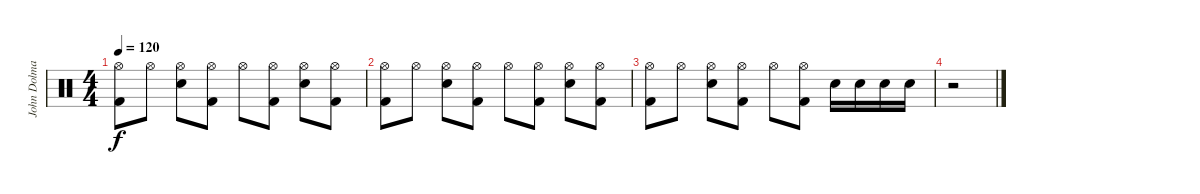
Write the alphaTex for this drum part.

\track ("John Dolmayan" "John Dolma") {instrument percussion}
\staff {score}
\articulation defaults
\ts (4 4)
\tempo 120
\clef neutral
\ks c
("Hi-Hat (open)" "Kick (hit) 2").8{dy f} "Hi-Hat (open)".8 ("Hi-Hat (open)" "Electric Snare (hit)").8 ("Hi-Hat (open)" "Kick (hit) 2").8 "Hi-Hat (open)".8 ("Hi-Hat (open)" "Kick (hit) 2").8 ("Hi-Hat (open)" "Electric Snare (hit)").8 ("Hi-Hat (open)" "Kick (hit) 2").8 |
("Hi-Hat (open)" "Kick (hit) 2").8 "Hi-Hat (open)".8 ("Hi-Hat (open)" "Electric Snare (hit)").8 ("Hi-Hat (open)" "Kick (hit) 2").8 "Hi-Hat (open)".8 ("Hi-Hat (open)" "Kick (hit) 2").8 ("Hi-Hat (open)" "Electric Snare (hit)").8 ("Hi-Hat (open)" "Kick (hit) 2").8 |
("Hi-Hat (open)" "Kick (hit) 2").8 "Hi-Hat (open)".8 ("Hi-Hat (open)" "Electric Snare (hit)").8 ("Hi-Hat (open)" "Kick (hit) 2").8 "Hi-Hat (open)".8 ("Hi-Hat (open)" "Kick (hit) 2").8 "Electric Snare (hit)".16 "Electric Snare (hit)".16 "Electric Snare (hit)".16 "Electric Snare (hit)".16 |
r.2
